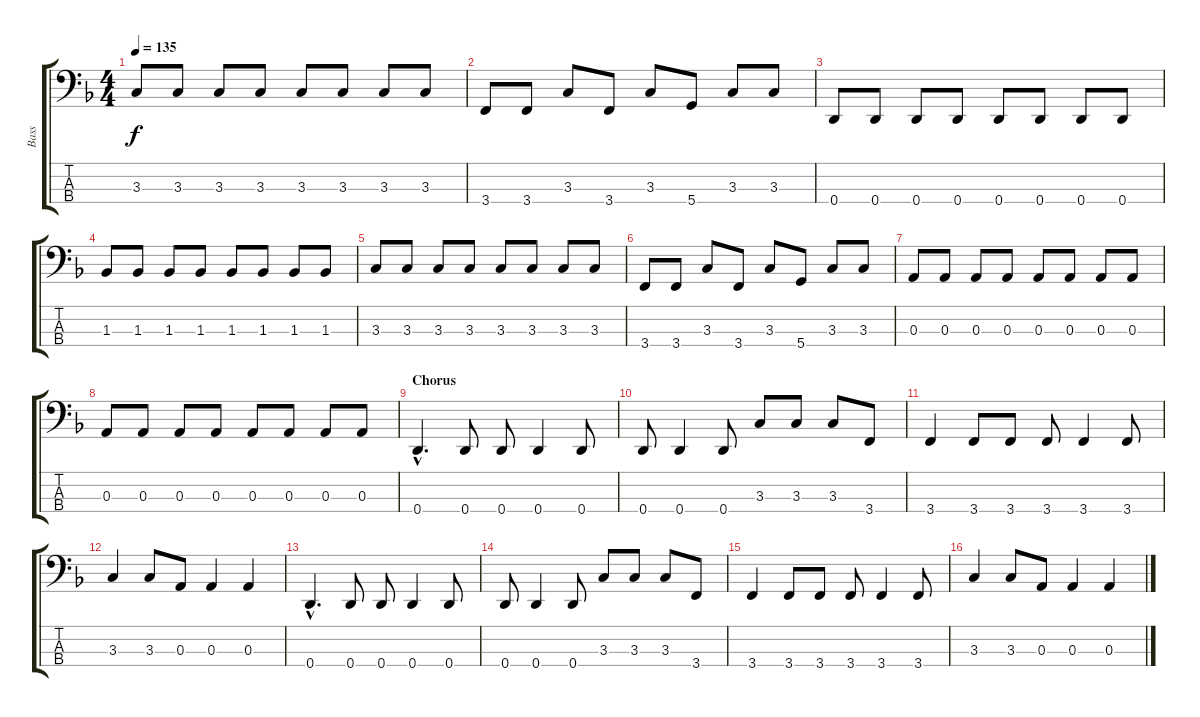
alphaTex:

\track ("Bass" "Bass") {instrument electricbasspick}
\staff {score tabs}
\tuning (G2 D2 A1 D1) {hide}
\ts (4 4)
\tempo 135
\clef f4
\ks f
3.3.8{dy f} 3.3.8 3.3.8 3.3.8 3.3.8 3.3.8 3.3.8 3.3.8 |
3.4.8 3.4.8 3.3.8 3.4.8 3.3.8 5.4.8 3.3.8 3.3.8 |
0.4.8 0.4.8 0.4.8 0.4.8 0.4.8 0.4.8 0.4.8 0.4.8 |
1.3.8 1.3.8 1.3.8 1.3.8 1.3.8 1.3.8 1.3.8 1.3.8 |
3.3.8 3.3.8 3.3.8 3.3.8 3.3.8 3.3.8 3.3.8 3.3.8 |
3.4.8 3.4.8 3.3.8 3.4.8 3.3.8 5.4.8 3.3.8 3.3.8 |
0.3.8 0.3.8 0.3.8 0.3.8 0.3.8 0.3.8 0.3.8 0.3.8 |
0.3.8 0.3.8 0.3.8 0.3.8 0.3.8 0.3.8 0.3.8 0.3.8 |
\section ("" "Chorus")
0.4{hac}.4{d} 0.4.8 0.4.8 0.4.4 0.4.8 |
0.4.8 0.4.4 0.4.8 3.3.8 3.3.8 3.3.8 3.4.8 |
3.4.4 3.4.8 3.4.8 3.4.8 3.4.4 3.4.8 |
3.3.4 3.3.8 0.3.8 0.3.4 0.3.4 |
0.4{hac}.4{d} 0.4.8 0.4.8 0.4.4 0.4.8 |
0.4.8 0.4.4 0.4.8 3.3.8 3.3.8 3.3.8 3.4.8 |
3.4.4 3.4.8 3.4.8 3.4.8 3.4.4 3.4.8 |
3.3.4 3.3.8 0.3.8 0.3.4 0.3.4
